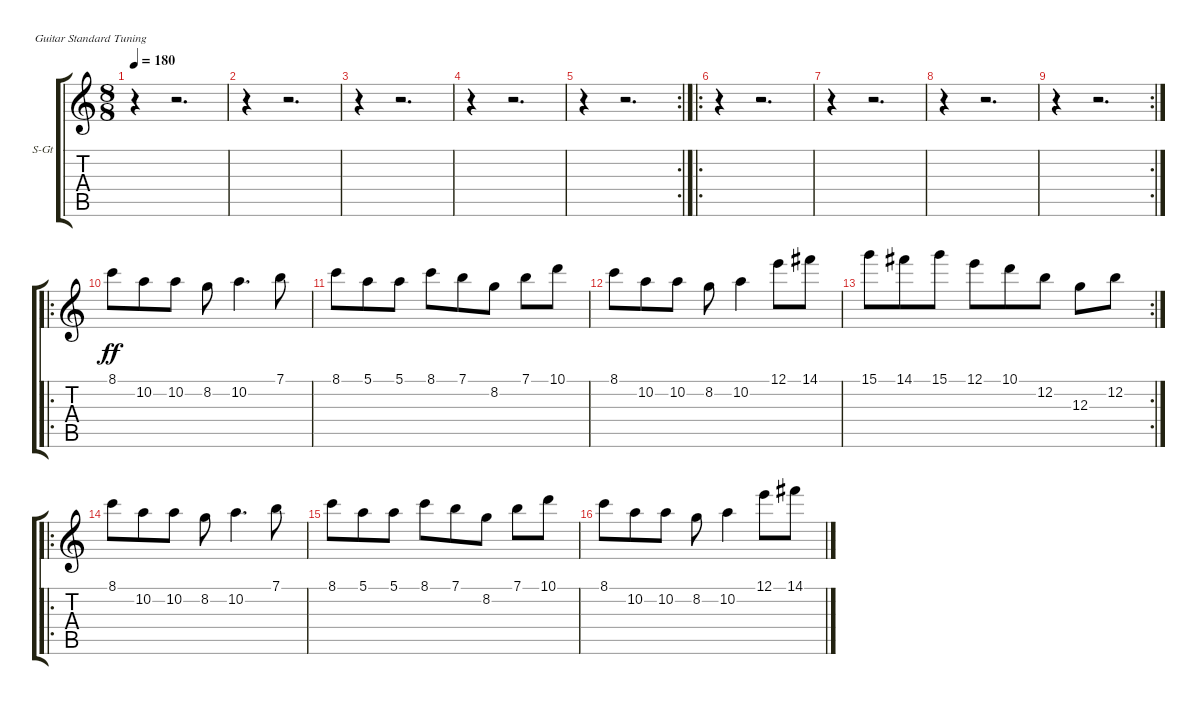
\bracketExtendMode groupsimilarinstruments
\firstSystemTrackNameOrientation horizontal
\otherSystemsTrackNameOrientation horizontal
\track ("Pista 8" "S-Gt") {instrument bagpipe}
\staff {score tabs}
\tuning (E4 B3 G3 D3 A2 E2)
\displaytranspose 12
\ts (8 8)
\tempo 180
\clef g2
\ks c
r.4{dy ff} r.2{d} |
r.4 r.2{d} |
r.4 r.2{d} |
r.4 r.2{d} |
\rc 2
r.4 r.2{d} |
\ro
r.4 r.2{d} |
r.4 r.2{d} |
r.4 r.2{d} |
\rc 2
r.4 r.2{d} |
\ro
8.1.8 10.2.8 10.2.8 8.2.8 10.2.4{d} 7.1.8 |
8.1.8 5.1.8 5.1.8 8.1.8 7.1.8 8.2.8 7.1.8 10.1.8 |
8.1.8 10.2.8 10.2.8 8.2.8 10.2.4 12.1.8 14.1.8 |
\rc 2
15.1.8 14.1.8 15.1.8 12.1.8 10.1.8 12.2.8 12.3.8 12.2.8 |
\ro
8.1.8 10.2.8 10.2.8 8.2.8 10.2.4{d} 7.1.8 |
8.1.8 5.1.8 5.1.8 8.1.8 7.1.8 8.2.8 7.1.8 10.1.8 |
8.1.8 10.2.8 10.2.8 8.2.8 10.2.4 12.1.8 14.1.8
